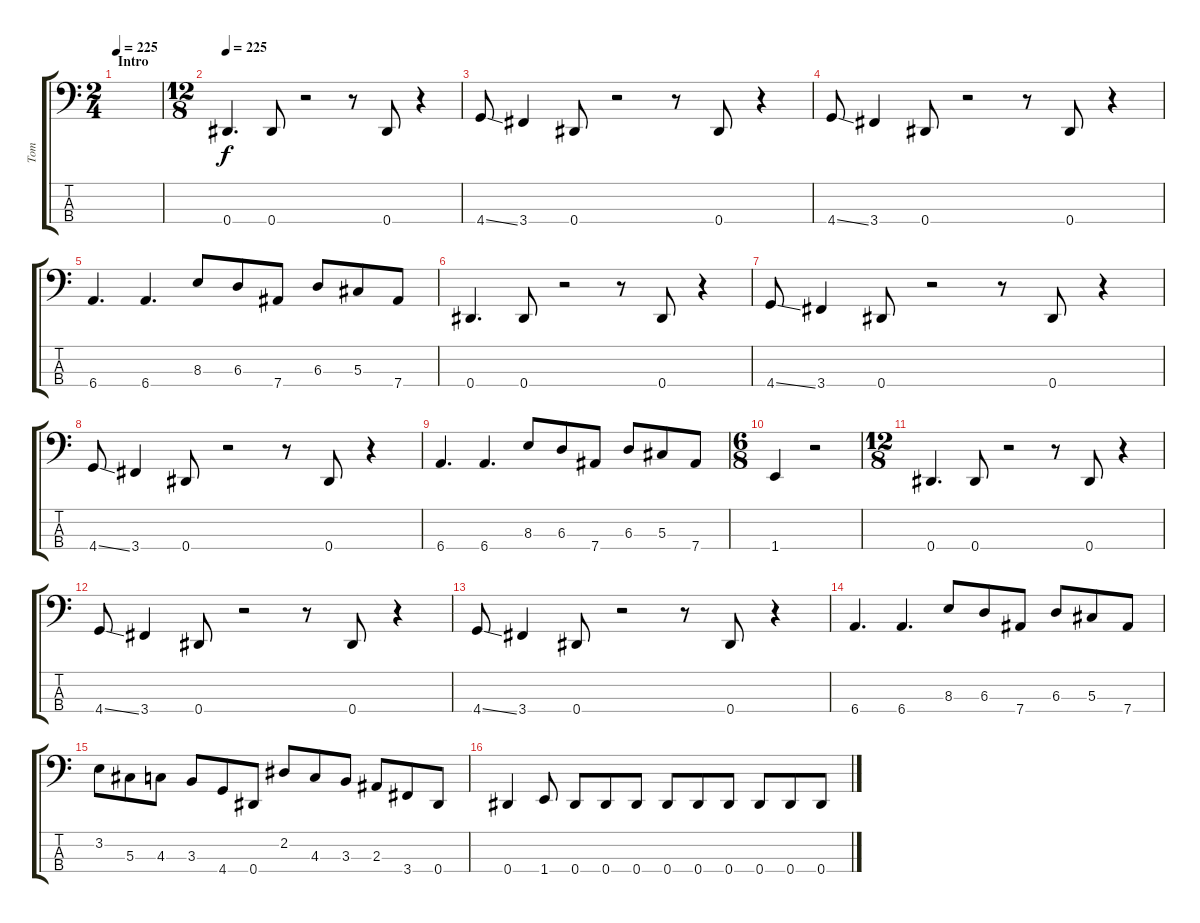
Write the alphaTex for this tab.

\track ("Tom" "Tom") {instrument electricbasspick}
\staff {score tabs}
\tuning (Gb2 Db2 Ab1 Eb1) {hide}
\ts (2 4)
\section ("" "Intro")
\tempo 225
\clef f4
\ks c
|
\ts (12 8)
\tempo 225
0.4.4{d} 0.4.8 r.2 r.8 0.4.8 r.4 |
4.4{ss}.8 3.4.4 0.4.8 r.2 r.8 0.4.8 r.4 |
4.4{ss}.8 3.4.4 0.4.8 r.2 r.8 0.4.8 r.4 |
6.4.4{d} 6.4.4{d} 8.3.8 6.3.8 7.4.8 6.3.8 5.3.8 7.4.8 |
0.4.4{d} 0.4.8 r.2 r.8 0.4.8 r.4 |
4.4{ss}.8 3.4.4 0.4.8 r.2 r.8 0.4.8 r.4 |
4.4{ss}.8 3.4.4 0.4.8 r.2 r.8 0.4.8 r.4 |
6.4.4{d} 6.4.4{d} 8.3.8 6.3.8 7.4.8 6.3.8 5.3.8 7.4.8 |
\ts (6 8)
1.4.4 r.2 |
\ts (12 8)
0.4.4{d} 0.4.8 r.2 r.8 0.4.8 r.4 |
4.4{ss}.8 3.4.4 0.4.8 r.2 r.8 0.4.8 r.4 |
4.4{ss}.8 3.4.4 0.4.8 r.2 r.8 0.4.8 r.4 |
6.4.4{d} 6.4.4{d} 8.3.8 6.3.8 7.4.8 6.3.8 5.3.8 7.4.8 |
3.2.8 5.3.8 4.3.8 3.3.8 4.4.8 0.4.8 2.2.8 4.3.8 3.3.8 2.3.8 3.4.8 0.4.8 |
0.4.4 1.4.8 0.4.8 0.4.8 0.4.8 0.4.8 0.4.8 0.4.8 0.4.8 0.4.8 0.4.8
